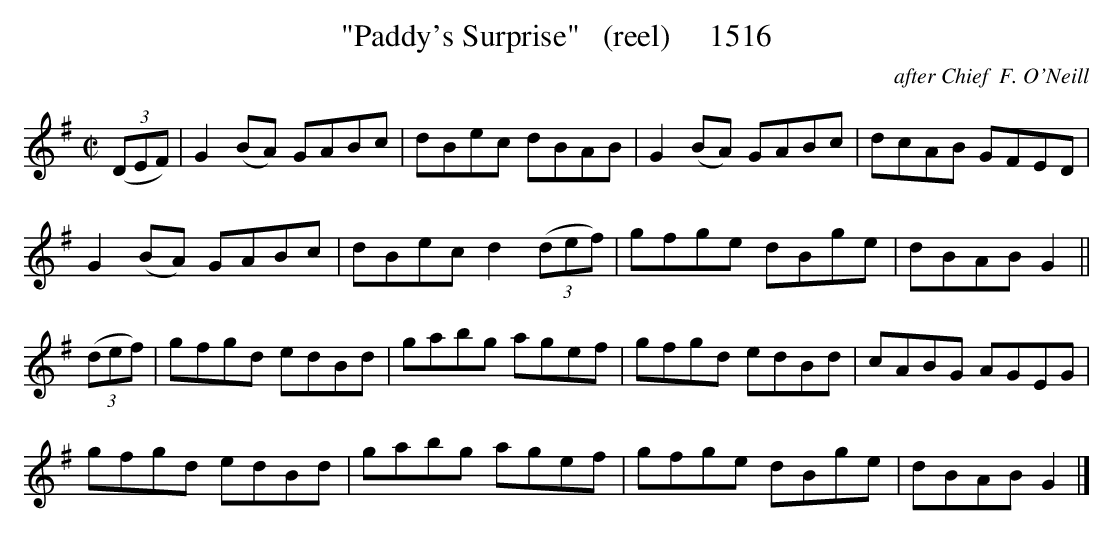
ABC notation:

X:1
T:"Paddy's Surprise"   (reel)     1516
C:after Chief  F. O'Neill
BRENNAN July 2003 (HTTP://WWW.SOSYOURMOM.COM)
M:C|
L:1/8
K:G
(3(DEF)|G2(BA) GABc|dBec dBAB|G2(BA) GABc|dcAB GFED|
G2(BA) GABc|dBec d2 (3(def)|gfge dBge|dBAB G2||
(3(def)|gfgd edBd|gabg agef|gfgd edBd|cABG AGEG|
gfgd edBd|gabg agef|gfge dBge|dBAB G2|]
